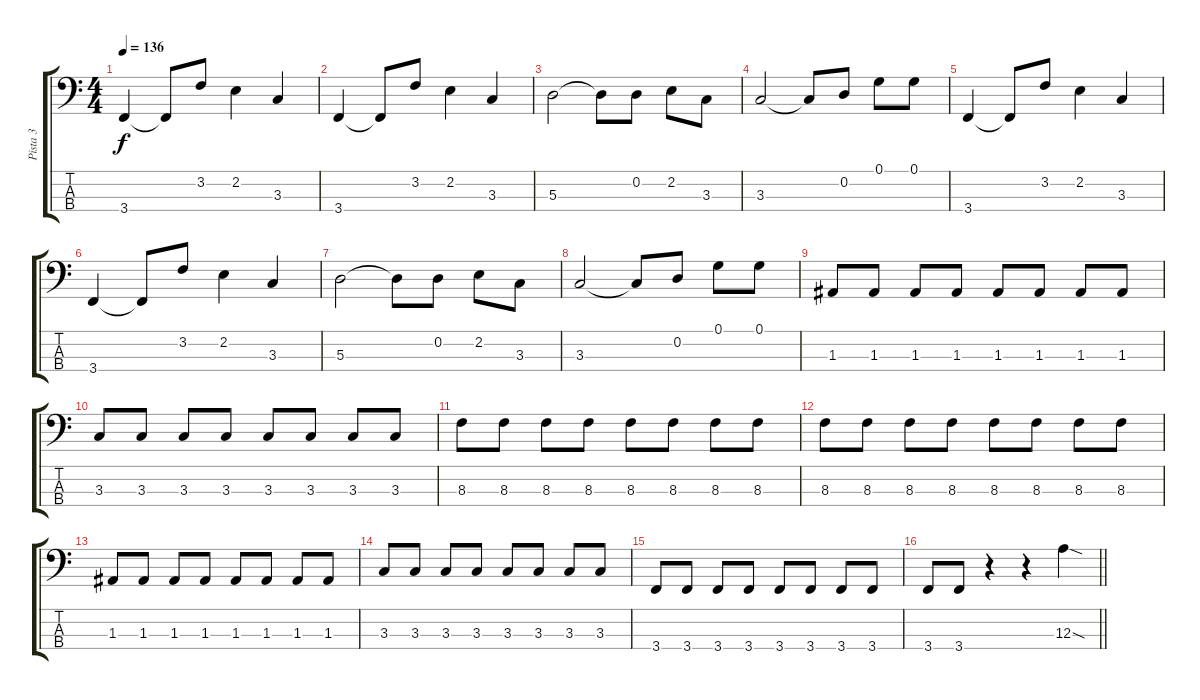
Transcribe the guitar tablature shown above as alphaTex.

\track ("Pista 3" "Pista 3") {instrument electricbassfinger}
\staff {score tabs}
\tuning (G2 D2 A1 D1) {hide}
\ts (4 4)
\tempo 136
\clef f4
\ks c
3.4.4{dy f} 3.4{t}.8 3.2.8 2.2.4 3.3.4 |
3.4.4 3.4{t}.8 3.2.8 2.2.4 3.3.4 |
5.3.2 5.3{t}.8 0.2.8 2.2.8 3.3.8 |
3.3.2 3.3{t}.8 0.2.8 0.1.8 0.1.8 |
3.4.4 3.4{t}.8 3.2.8 2.2.4 3.3.4 |
3.4.4 3.4{t}.8 3.2.8 2.2.4 3.3.4 |
5.3.2 5.3{t}.8 0.2.8 2.2.8 3.3.8 |
3.3.2 3.3{t}.8 0.2.8 0.1.8 0.1.8 |
1.3.8 1.3.8 1.3.8 1.3.8 1.3.8 1.3.8 1.3.8 1.3.8 |
3.3.8 3.3.8 3.3.8 3.3.8 3.3.8 3.3.8 3.3.8 3.3.8 |
8.3.8 8.3.8 8.3.8 8.3.8 8.3.8 8.3.8 8.3.8 8.3.8 |
8.3.8 8.3.8 8.3.8 8.3.8 8.3.8 8.3.8 8.3.8 8.3.8 |
1.3.8 1.3.8 1.3.8 1.3.8 1.3.8 1.3.8 1.3.8 1.3.8 |
3.3.8 3.3.8 3.3.8 3.3.8 3.3.8 3.3.8 3.3.8 3.3.8 |
3.4.8 3.4.8 3.4.8 3.4.8 3.4.8 3.4.8 3.4.8 3.4.8 |
\barLineRight lightlight
3.4.8 3.4.8 r.4 r.4 12.3{sod}.4
